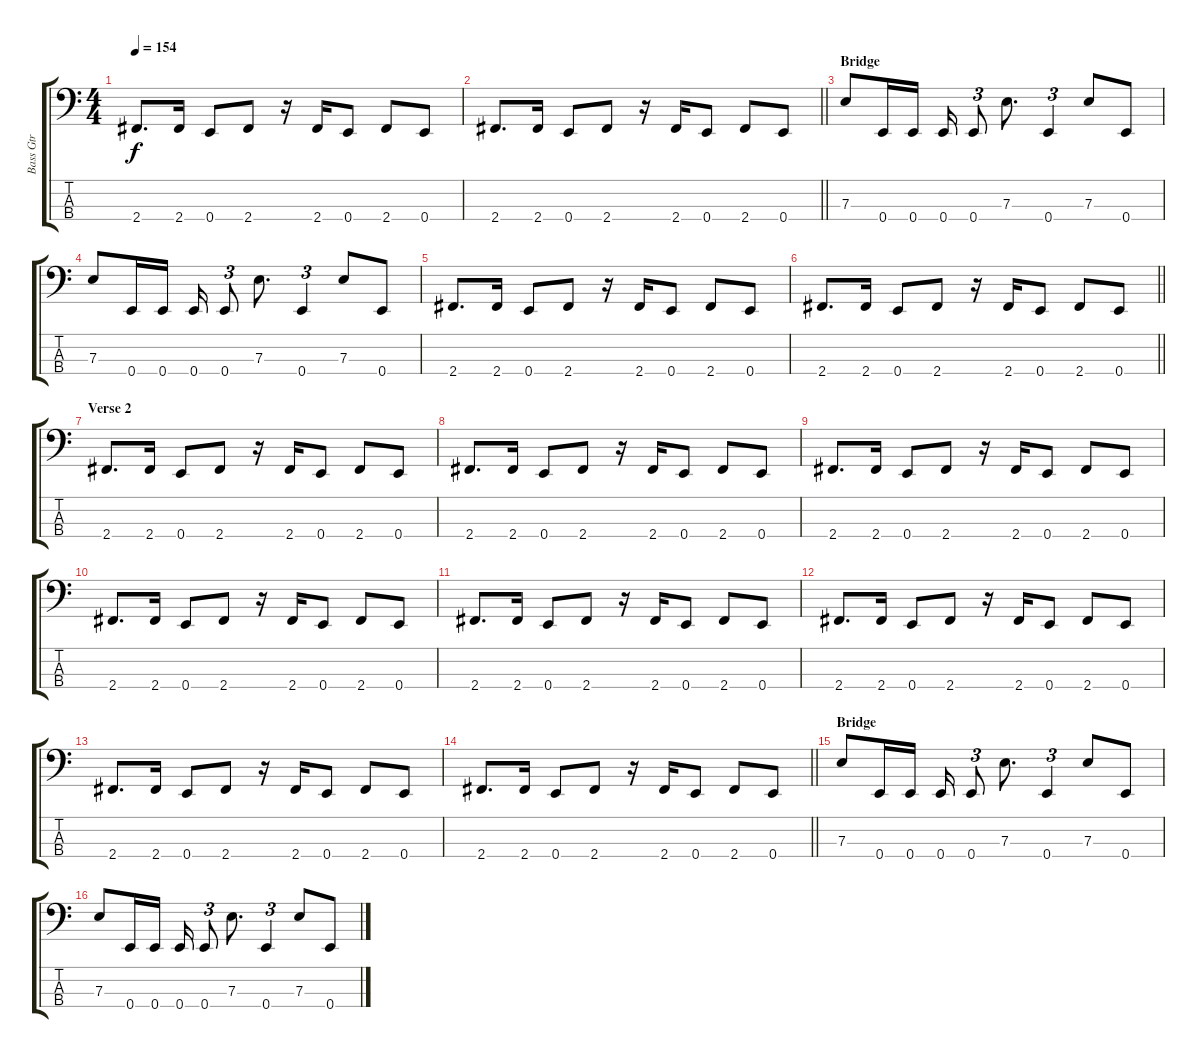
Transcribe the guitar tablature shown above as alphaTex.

\track ("Bass Gtr" "Bass Gtr") {instrument electricbasspick}
\staff {score tabs}
\tuning (G2 D2 A1 E1) {hide}
\ts (4 4)
\tempo 154
\clef f4
\ks c
2.4.8{d dy f} 2.4.16 0.4.8 2.4.8 r.16 2.4.16 0.4.8 2.4.8 0.4.8 |
\barLineRight lightlight
2.4.8{d} 2.4.16 0.4.8 2.4.8 r.16 2.4.16 0.4.8 2.4.8 0.4.8 |
\section ("" "Bridge")
7.3.8 0.4.16 0.4.16 0.4.16 0.4.8{tu (3 2)} 7.3.8{d} 0.4.4{tu (3 2)} 7.3.8 0.4.8 |
7.3.8 0.4.16 0.4.16 0.4.16 0.4.8{tu (3 2)} 7.3.8{d} 0.4.4{tu (3 2)} 7.3.8 0.4.8 |
2.4.8{d} 2.4.16 0.4.8 2.4.8 r.16 2.4.16 0.4.8 2.4.8 0.4.8 |
\barLineRight lightlight
2.4.8{d} 2.4.16 0.4.8 2.4.8 r.16 2.4.16 0.4.8 2.4.8 0.4.8 |
\section ("" "Verse 2")
2.4.8{d} 2.4.16 0.4.8 2.4.8 r.16 2.4.16 0.4.8 2.4.8 0.4.8 |
2.4.8{d} 2.4.16 0.4.8 2.4.8 r.16 2.4.16 0.4.8 2.4.8 0.4.8 |
2.4.8{d} 2.4.16 0.4.8 2.4.8 r.16 2.4.16 0.4.8 2.4.8 0.4.8 |
2.4.8{d} 2.4.16 0.4.8 2.4.8 r.16 2.4.16 0.4.8 2.4.8 0.4.8 |
2.4.8{d} 2.4.16 0.4.8 2.4.8 r.16 2.4.16 0.4.8 2.4.8 0.4.8 |
2.4.8{d} 2.4.16 0.4.8 2.4.8 r.16 2.4.16 0.4.8 2.4.8 0.4.8 |
2.4.8{d} 2.4.16 0.4.8 2.4.8 r.16 2.4.16 0.4.8 2.4.8 0.4.8 |
\barLineRight lightlight
2.4.8{d} 2.4.16 0.4.8 2.4.8 r.16 2.4.16 0.4.8 2.4.8 0.4.8 |
\section ("" "Bridge")
7.3.8 0.4.16 0.4.16 0.4.16 0.4.8{tu (3 2)} 7.3.8{d} 0.4.4{tu (3 2)} 7.3.8 0.4.8 |
7.3.8 0.4.16 0.4.16 0.4.16 0.4.8{tu (3 2)} 7.3.8{d} 0.4.4{tu (3 2)} 7.3.8 0.4.8
